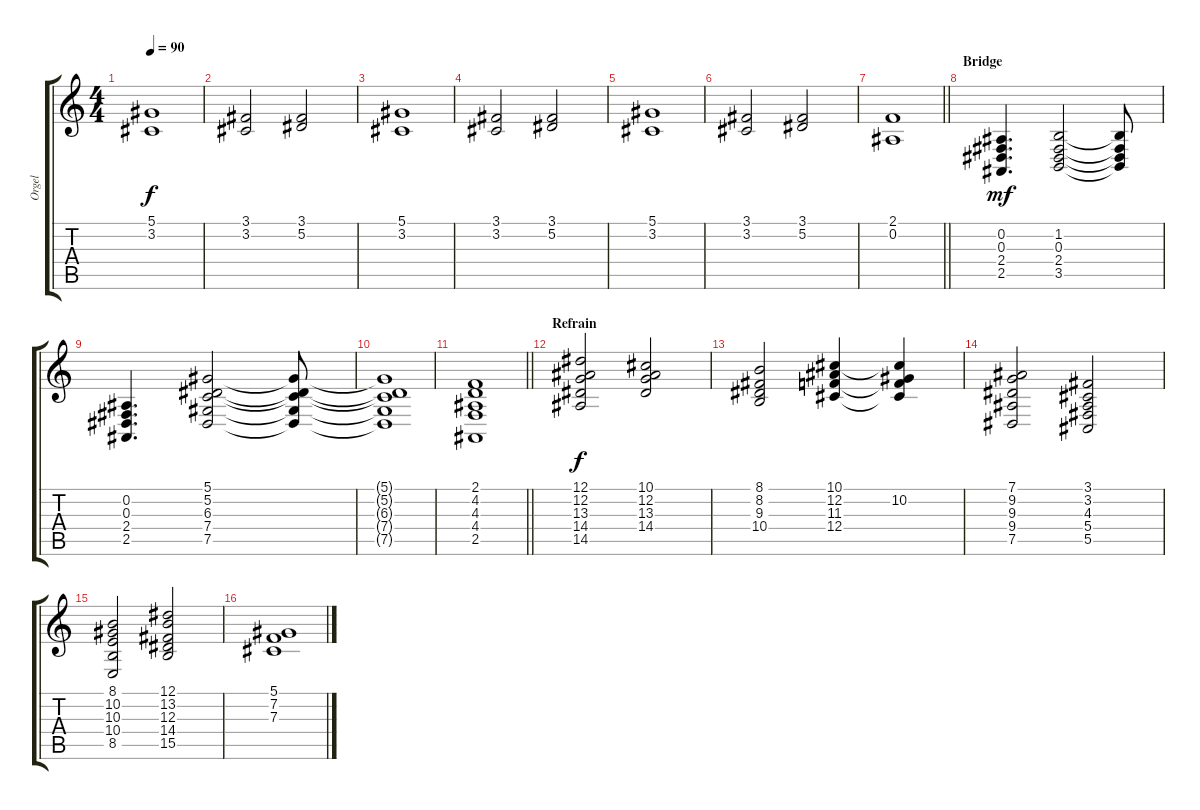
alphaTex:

\track ("Orgel" "Orgel") {instrument rockorgan}
\staff {score tabs}
\tuning (Eb4 Bb3 Gb3 Db3 Ab2 Eb2) {hide}
\ts (4 4)
\tempo 90
\clef g2
\ks c
(5.1 3.2).1{dy f} |
(3.1 3.2).2 (3.1 5.2).2 |
(5.1 3.2).1 |
(3.1 3.2).2 (3.1 5.2).2 |
(5.1 3.2).1 |
(3.1 3.2).2 (3.1 5.2).2 |
\barLineRight lightlight
(2.1 0.2).1 |
\section ("" "Bridge")
(0.2 0.3 2.4 2.5).4{d dy mf} (1.2 0.3 2.4 3.5).2 (1.2{t} 0.3{t} 2.4{t} 3.5{t}).8 |
(0.2 0.3 2.4 2.5).4{d} (5.1 5.2 6.3 7.4 7.5).2 (5.1{t} 5.2{t} 6.3{t} 7.4{t} 7.5{t}).8 |
(5.1{t} 5.2{t} 6.3{t} 7.4{t} 7.5{t}).1 |
\barLineRight lightlight
(2.1 4.2 4.3 4.4 2.5).1 |
\section ("" "Refrain")
(12.1 12.2 13.3 14.4 14.5).2{dy f} (10.1 12.2 13.3 14.4).2 |
(8.1 8.2 9.3 10.4).2 (10.1 12.2 11.3 12.4).4 (10.1{t} 10.2 11.3{t} 12.4{t}).4 |
(7.1 9.2 9.3 9.4 7.5).2 (3.1 3.2 4.3 5.4 5.5).2 |
(8.1 10.2 10.3 10.4 8.5).2 (12.1 13.2 12.3 14.4 15.5).2 |
(5.1 7.2 7.3).1
